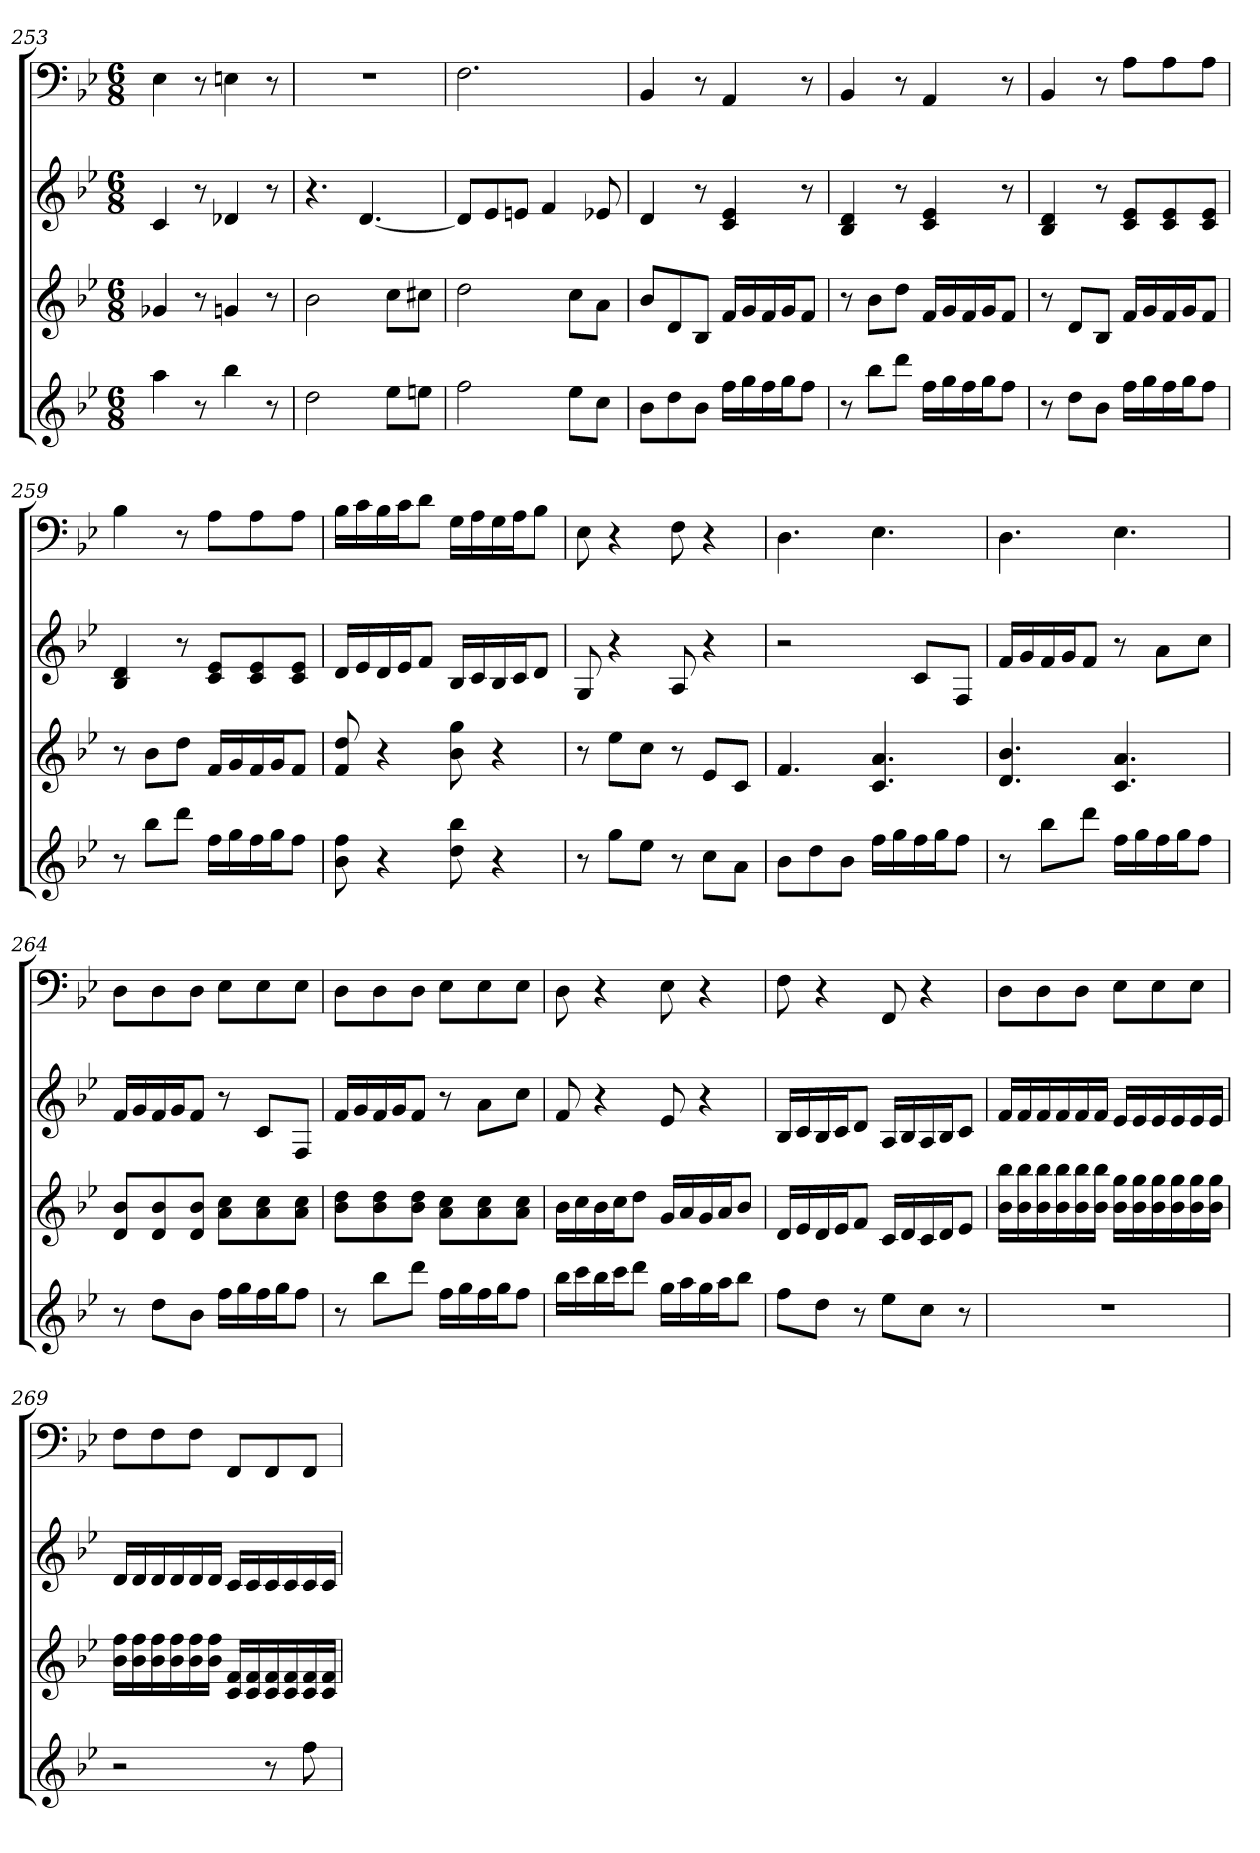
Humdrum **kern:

**kern	**kern	**kern	**kern
*part4	*part3	*part2	*part1
*staff4	*staff3	*staff2	*staff1
*k[b-e-]	*k[b-e-]	*k[b-e-]	*k[b-e-]
*B-:	*B-:	*B-:	*B-:
*M6/8	*M6/8	*M6/8	*M6/8
=253	=253	=253	=253
4aa	4g-X	4c	4E-
8r	8r	8r	8r
4bb-	4gn	4d-X	4En
8r	8r	8r	8r
=254	=254	=254	=254
2dd	2b-	4.r	2.r
.	.	[4.d	.
8ee-L	8ccL	.	.
8eenJ	8cc#XJ	.	.
=255	=255	=255	=255
2ff	2dd	8dL]	2.F
.	.	8e-	.
.	.	8enJ	.
.	.	4f	.
8ee-L	8ccL	.	.
8ccJ	8aJ	8e-X	.
=256	=256	=256	=256
8b-L	8b-L	4d	4BB-
8dd	8d	.	.
8b-J	8B-J	8r	8r
16ffLL	16fLL	4c 4e-	4AA
16gg	16g	.	.
16ff	16f	.	.
16ggJ	16gJ	.	.
8ffJ	8fJ	8r	8r
=257	=257	=257	=257
8r	8r	4B- 4d	4BB-
8bb-L	8b-L	.	.
8dddJ	8ddJ	8r	8r
16ffLL	16fLL	4c 4e-	4AA
16gg	16g	.	.
16ff	16f	.	.
16ggJ	16gJ	.	.
8ffJ	8fJ	8r	8r
=258	=258	=258	=258
8r	8r	4B- 4d	4BB-
8ddL	8dL	.	.
8b-J	8B-J	8r	8r
16ffLL	16fLL	8c 8e-L	8AL
16gg	16g	.	.
16ff	16f	8c 8e-	8A
16ggJ	16gJ	.	.
8ffJ	8fJ	8c 8e-J	8AJ
=259	=259	=259	=259
8r	8r	4B- 4d	4B-
8bb-L	8b-L	.	.
8dddJ	8ddJ	8r	8r
16ffLL	16fLL	8c 8e-L	8AL
16gg	16g	.	.
16ff	16f	8c 8e-	8A
16ggJ	16gJ	.	.
8ffJ	8fJ	8c 8e-J	8AJ
=260	=260	=260	=260
8b- 8ff	8f 8dd	16dLL	16B-LL
.	.	16e-	16c
4r	4r	16d	16B-
.	.	16e-J	16cJ
.	.	8fJ	8dJ
8dd 8bb-	8b- 8gg	16B-LL	16GLL
.	.	16c	16A
4r	4r	16B-	16G
.	.	16cJ	16AJ
.	.	8dJ	8B-J
=261	=261	=261	=261
8r	8r	8G	8E-
8ggL	8ee-L	4r	4r
8ee-J	8ccJ	.	.
8r	8r	8A	8F
8ccL	8e-L	4r	4r
8aJ	8cJ	.	.
=262	=262	=262	=262
8b-L	4.f	2r	4.D
8dd	.	.	.
8b-J	.	.	.
16ffLL	4.c 4.a	.	4.E-
16gg	.	.	.
16ff	.	8cL	.
16ggJ	.	.	.
8ffJ	.	8FJ	.
=263	=263	=263	=263
8r	4.d 4.b-	16fLL	4.D
.	.	16g	.
8bb-L	.	16f	.
.	.	16gJ	.
8dddJ	.	8fJ	.
16ffLL	4.c 4.a	8r	4.E-
16gg	.	.	.
16ff	.	8aL	.
16ggJ	.	.	.
8ffJ	.	8ccJ	.
=264	=264	=264	=264
8r	8d 8b-L	16fLL	8DL
.	.	16g	.
8ddL	8d 8b-	16f	8D
.	.	16gJ	.
8b-J	8d 8b-J	8fJ	8DJ
16ffLL	8a 8ccL	8r	8E-L
16gg	.	.	.
16ff	8a 8cc	8cL	8E-
16ggJ	.	.	.
8ffJ	8a 8ccJ	8FJ	8E-J
=265	=265	=265	=265
8r	8b- 8ddL	16fLL	8DL
.	.	16g	.
8bb-L	8b- 8dd	16f	8D
.	.	16gJ	.
8dddJ	8b- 8ddJ	8fJ	8DJ
16ffLL	8a 8ccL	8r	8E-L
16gg	.	.	.
16ff	8a 8cc	8aL	8E-
16ggJ	.	.	.
8ffJ	8a 8ccJ	8ccJ	8E-J
=266	=266	=266	=266
16bb-LL	16b-LL	8f	8D
16ccc	16cc	.	.
16bb-	16b-	4r	4r
16cccJ	16ccJ	.	.
8dddJ	8ddJ	.	.
16ggLL	16gLL	8e-	8E-
16aa	16a	.	.
16gg	16g	4r	4r
16aaJ	16aJ	.	.
8bb-J	8b-J	.	.
=267	=267	=267	=267
8ffL	16dLL	16B-LL	8F
.	16e-	16c	.
8ddJ	16d	16B-	4r
.	16e-J	16cJ	.
8r	8fJ	8dJ	.
8ee-L	16cLL	16ALL	8FF
.	16d	16B-	.
8ccJ	16c	16A	4r
.	16dJ	16B-J	.
8r	8e-J	8cJ	.
=268	=268	=268	=268
2.r	16b- 16bb-LL	16fLL	8DL
.	16b- 16bb-	16f	.
.	16b- 16bb-	16f	8D
.	16b- 16bb-	16f	.
.	16b- 16bb-	16f	8DJ
.	16b- 16bb-JJ	16fJJ	.
.	16b- 16ggLL	16e-LL	8E-L
.	16b- 16gg	16e-	.
.	16b- 16gg	16e-	8E-
.	16b- 16gg	16e-	.
.	16b- 16gg	16e-	8E-J
.	16b- 16ggJJ	16e-JJ	.
=269	=269	=269	=269
2r	16b- 16ffLL	16dLL	8FL
.	16b- 16ff	16d	.
.	16b- 16ff	16d	8F
.	16b- 16ff	16d	.
.	16b- 16ff	16d	8FJ
.	16b- 16ffJJ	16dJJ	.
.	16c 16fLL	16cLL	8FFL
.	16c 16f	16c	.
8r	16c 16f	16c	8FF
.	16c 16f	16c	.
8ff	16c 16f	16c	8FFJ
.	16c 16fJJ	16cJJ	.
=	=	=	=
*-	*-	*-	*-
